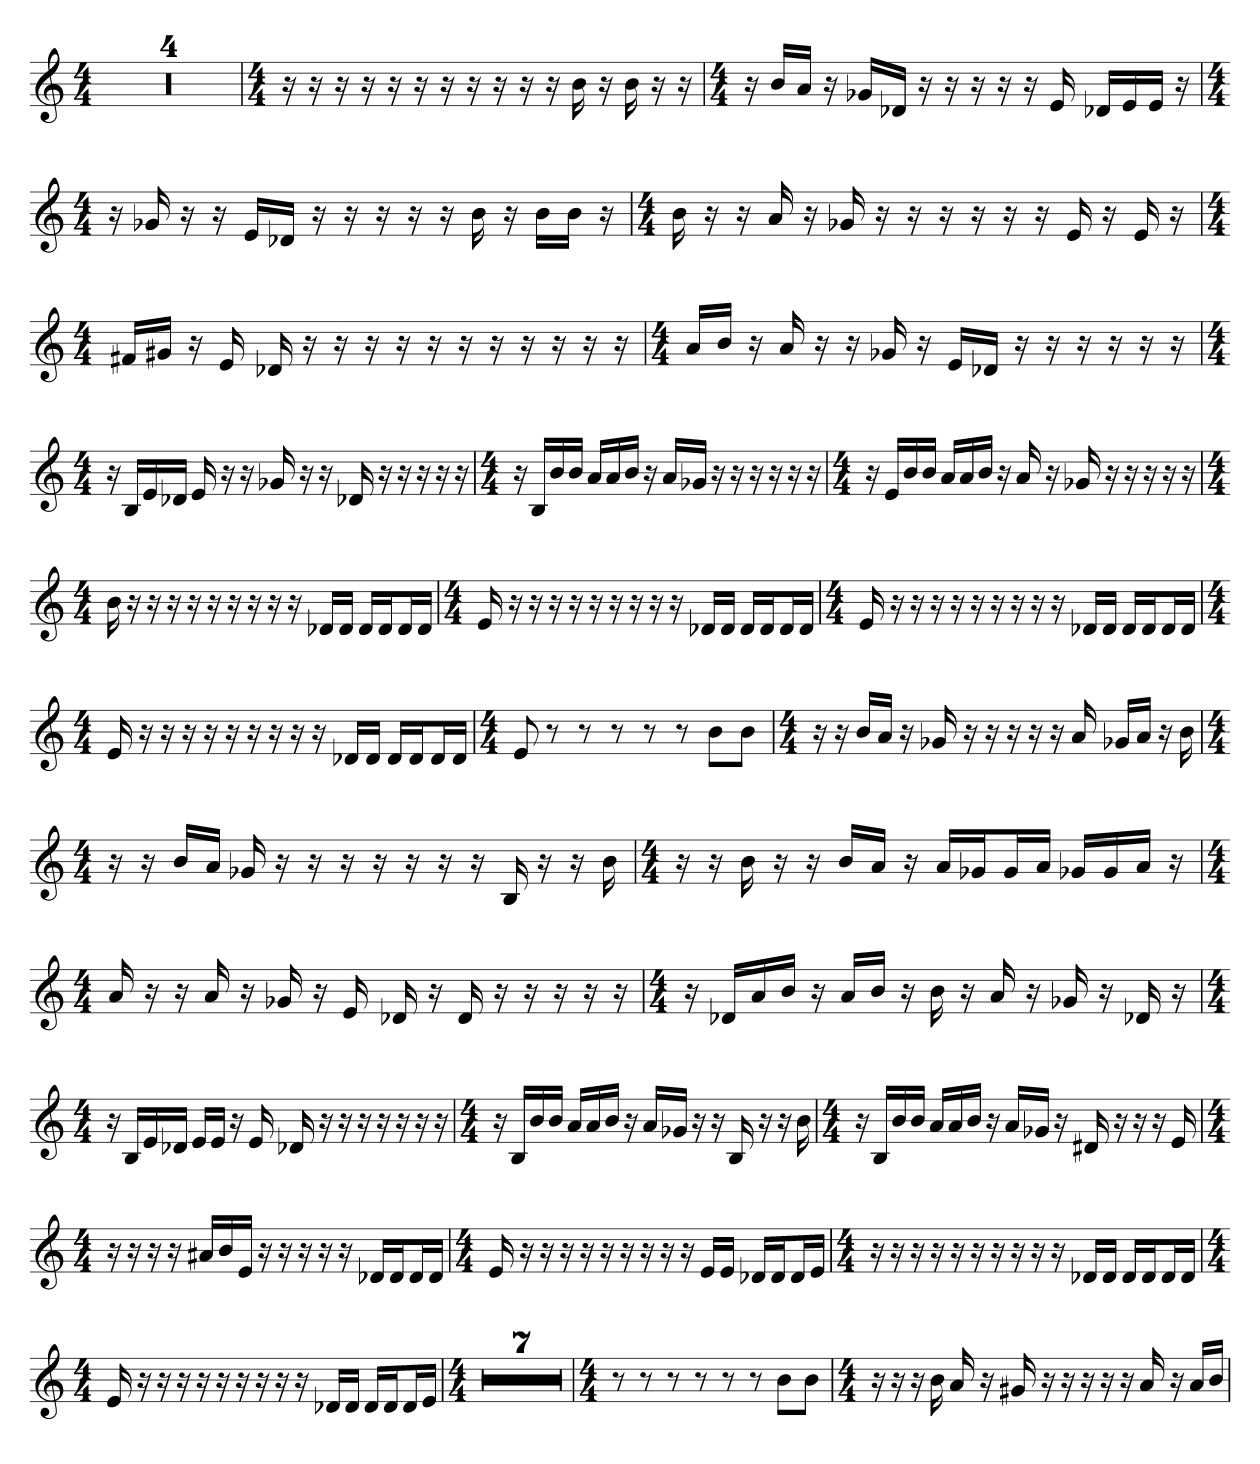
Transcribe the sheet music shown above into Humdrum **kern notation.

**kern
*part1
*staff1
*M4/4
=
1r
=
*M4/4
1r
=
*M4/4
1r
=
*M4/4
1r
=
*M4/4
16r
16r
16r
16r
16r
16r
16r
16r
16r
16r
16r
16b
16r
16b
16r
16r
=
*M4/4
16r
16bLL
16aJJ
16r
16g-XLL
16d-XJJ
16r
16r
16r
16r
16r
16e
16d-XLL
16e
16eJJ
16r
=
*M4/4
16r
16g-X
16r
16r
16eLL
16d-XJJ
16r
16r
16r
16r
16r
16b
16r
16bLL
16bJJ
16r
=
*M4/4
16b
16r
16r
16a
16r
16g-X
16r
16r
16r
16r
16r
16r
16e
16r
16e
16r
=
*M4/4
16f#XLL
16g#XJJ
16r
16e
16d-X
16r
16r
16r
16r
16r
16r
16r
16r
16r
16r
16r
=
*M4/4
16aLL
16bJJ
16r
16a
16r
16r
16g-X
16r
16eLL
16d-XJJ
16r
16r
16r
16r
16r
16r
=
*M4/4
16r
16BLL
16e
16d-XJJ
16e
16r
16r
16g-X
16r
16r
16d-X
16r
16r
16r
16r
16r
=
*M4/4
16r
16BLL
16b
16bJJ
16aLL
16a
16bJJ
16r
16aLL
16g-XJJ
16r
16r
16r
16r
16r
16r
=
*M4/4
16r
16eLL
16b
16bJJ
16aLL
16a
16bJJ
16r
16a
16r
16g-X
16r
16r
16r
16r
16r
=
*M4/4
16b
16r
16r
16r
16r
16r
16r
16r
16r
16r
16d-XLL
16d-JJ
16d-LL
16d-J
16d-L
16d-JJ
=
*M4/4
16e
16r
16r
16r
16r
16r
16r
16r
16r
16r
16d-XLL
16d-JJ
16d-LL
16d-J
16d-L
16d-JJ
=
*M4/4
16e
16r
16r
16r
16r
16r
16r
16r
16r
16r
16d-XLL
16d-JJ
16d-LL
16d-J
16d-L
16d-JJ
=
*M4/4
16e
16r
16r
16r
16r
16r
16r
16r
16r
16r
16d-XLL
16d-JJ
16d-LL
16d-J
16d-L
16d-JJ
=
*M4/4
8e
8r
8r
8r
8r
8r
8bL
8bJ
=
*M4/4
16r
16r
16bLL
16aJJ
16r
16g-X
16r
16r
16r
16r
16r
16a
16g-XLL
16aJJ
16r
16b
=
*M4/4
16r
16r
16bLL
16aJJ
16g-X
16r
16r
16r
16r
16r
16r
16r
16B
16r
16r
16b
=
*M4/4
16r
16r
16b
16r
16r
16bLL
16aJJ
16r
16aLL
16g-XJ
16g-L
16aJJ
16g-XLL
16g-
16aJJ
16r
=
*M4/4
16a
16r
16r
16a
16r
16g-X
16r
16e
16d-X
16r
16d-
16r
16r
16r
16r
16r
=
*M4/4
16r
16d-XLL
16a
16bJJ
16r
16aLL
16bJJ
16r
16b
16r
16a
16r
16g-X
16r
16d-X
16r
=
*M4/4
16r
16BLL
16e
16d-XJJ
16eLL
16eJJ
16r
16e
16d-X
16r
16r
16r
16r
16r
16r
16r
=
*M4/4
16r
16BLL
16b
16bJJ
16aLL
16a
16bJJ
16r
16aLL
16g-XJJ
16r
16r
16B
16r
16r
16b
=
*M4/4
16r
16BLL
16b
16bJJ
16aLL
16a
16bJJ
16r
16aLL
16g-XJJ
16r
16d#X
16r
16r
16r
16e
=
*M4/4
16r
16r
16r
16r
16a#XLL
16b
16eJJ
16r
16r
16r
16r
16r
16d-XLL
16d-J
16d-L
16d-JJ
=
*M4/4
16e
16r
16r
16r
16r
16r
16r
16r
16r
16r
16eLL
16eJJ
16d-XLL
16d-J
16d-L
16eJJ
=
*M4/4
16r
16r
16r
16r
16r
16r
16r
16r
16r
16r
16d-XLL
16d-JJ
16d-LL
16d-J
16d-L
16d-JJ
=
*M4/4
16e
16r
16r
16r
16r
16r
16r
16r
16r
16r
16d-XLL
16d-JJ
16d-LL
16d-J
16d-L
16eJJ
=
*M4/4
1r
=
*M4/4
1r
=
*M4/4
1r
=
*M4/4
1r
=
*M4/4
1r
=
*M4/4
1r
=
*M4/4
1r
=
*M4/4
8r
8r
8r
8r
8r
8r
8bL
8bJ
=
*M4/4
16r
16r
16r
16b
16a
16r
16g#X
16r
16r
16r
16r
16r
16a
16r
16aLL
16bJJ
=
*-
